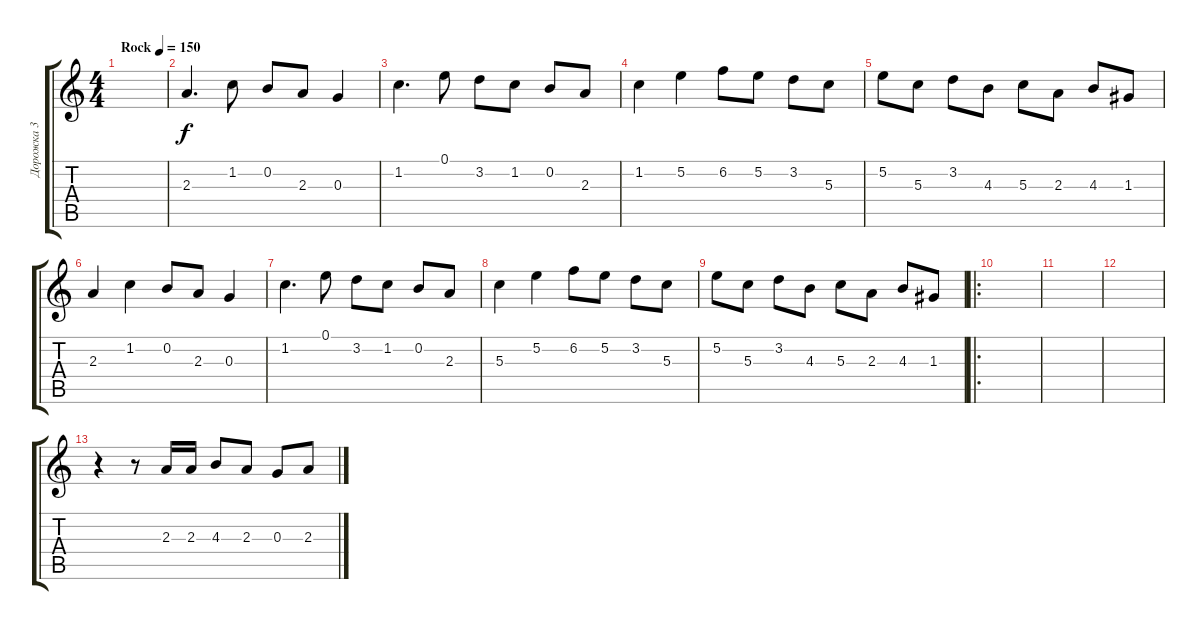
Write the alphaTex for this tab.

\track ("Дорожка 3" "Дорожка 3") {instrument acousticguitarsteel}
\staff {score tabs}
\tuning (E4 B3 G3 D3 A2 E2) {hide}
\ts (4 4)
\tempo (150 "Rock")
\clef g2
\ks c
|
2.3.4{d} 1.2.8 0.2.8 2.3.8 0.3.4 |
1.2.4{d} 0.1.8 3.2.8 1.2.8 0.2.8 2.3.8 |
1.2.4 5.2.4 6.2.8 5.2.8 3.2.8 5.3.8 |
5.2.8 5.3.8 3.2.8 4.3.8 5.3.8 2.3.8 4.3.8 1.3.8 |
2.3.4 1.2.4 0.2.8 2.3.8 0.3.4 |
1.2.4{d} 0.1.8 3.2.8 1.2.8 0.2.8 2.3.8 |
5.3.4 5.2.4 6.2.8 5.2.8 3.2.8 5.3.8 |
5.2.8 5.3.8 3.2.8 4.3.8 5.3.8 2.3.8 4.3.8 1.3.8 |
\ro
|
|
|
r.4 r.8 2.3.16 2.3.16 4.3.8 2.3.8 0.3.8 2.3.8
